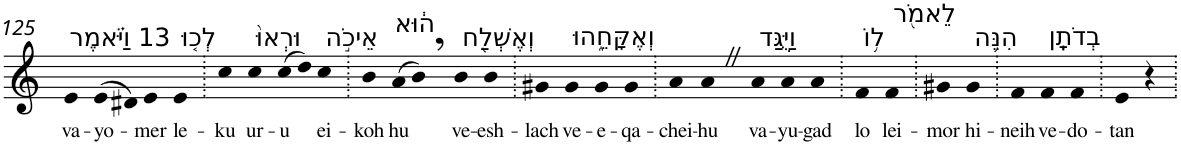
**kern	**text
*part1	*part1
*staff1	*staff1
*I"Piano	*
*I'Pno	*
!!LO:PB:g=z
*clefG2	*
*k[]	*
=125	=125
!LO:TX:a:t=13 וַיֹּ֗אמֶר	!
!	!LO:LY:b
4e	va-
!	!LO:LY:b
(>8e	-yo-
8d#X)	.
!	!LO:LY:b
4e	-mer
!LO:TX:a:t=לְכ֤וּ	!
!	!LO:LY:b
4e	le-
=126.	=126.
!	!LO:LY:b
4cc	-ku
!LO:TX:a:t=וּרְאוּ֙	!
!	!LO:LY:b
4cc	ur-
!	!LO:LY:b
(>8cc	-u
8dd)	.
!LO:TX:a:t=אֵיכֹ֣ה	!
!	!LO:LY:b
4cc	ei-
=127.	=127.
!	!LO:LY:b
4b	-koh
!LO:TX:a:t=ה֔וּא	!
!	!LO:LY:b
(>8a	hu
8b,)	.
!LO:TX:a:t=וְאֶשְׁלַ֖ח	!
!	!LO:LY:b
4b	ve-
!	!LO:LY:b
4b	-esh-
=128.	=128.
!	!LO:LY:b
4g#X	-lach
!LO:TX:a:t=וְאֶקָּחֵ֑הוּ	!
!	!LO:LY:b
4g#	ve-
!	!LO:LY:b
4g#	-e-
!	!LO:LY:b
4g#	-qa-
=129.	=129.
!	!LO:LY:b
4a	-chei-
!	!LO:LY:b
4aZ	-hu
!LO:TX:a:t=וַיֻּגַּד	!
!	!LO:LY:b
4a	va-
!	!LO:LY:b
4a	-yu-
!	!LO:LY:b
4a	-gad
=130.	=130.
!LO:TX:a:t=ל֥וֹ	!
!	!LO:LY:b
4f	lo
!LO:TX:a:t=לֵאמֹ֖ר	!
!	!LO:LY:b
4f	lei-
=131.	=131.
!	!LO:LY:b
4g#X	-mor
!LO:TX:a:t=הִנֵּ֥ה	!
!	!LO:LY:b
4g#	hi-
=132.	=132.
!	!LO:LY:b
4f	-neih
!LO:TX:a:t=בְדֹתָֽן	!
!	!LO:LY:b
4f	ve-
!	!LO:LY:b
4f	-do-
=133.	=133.
!	!LO:LY:b
4e	-tan
4r	.
=.	=.
*-	*-
